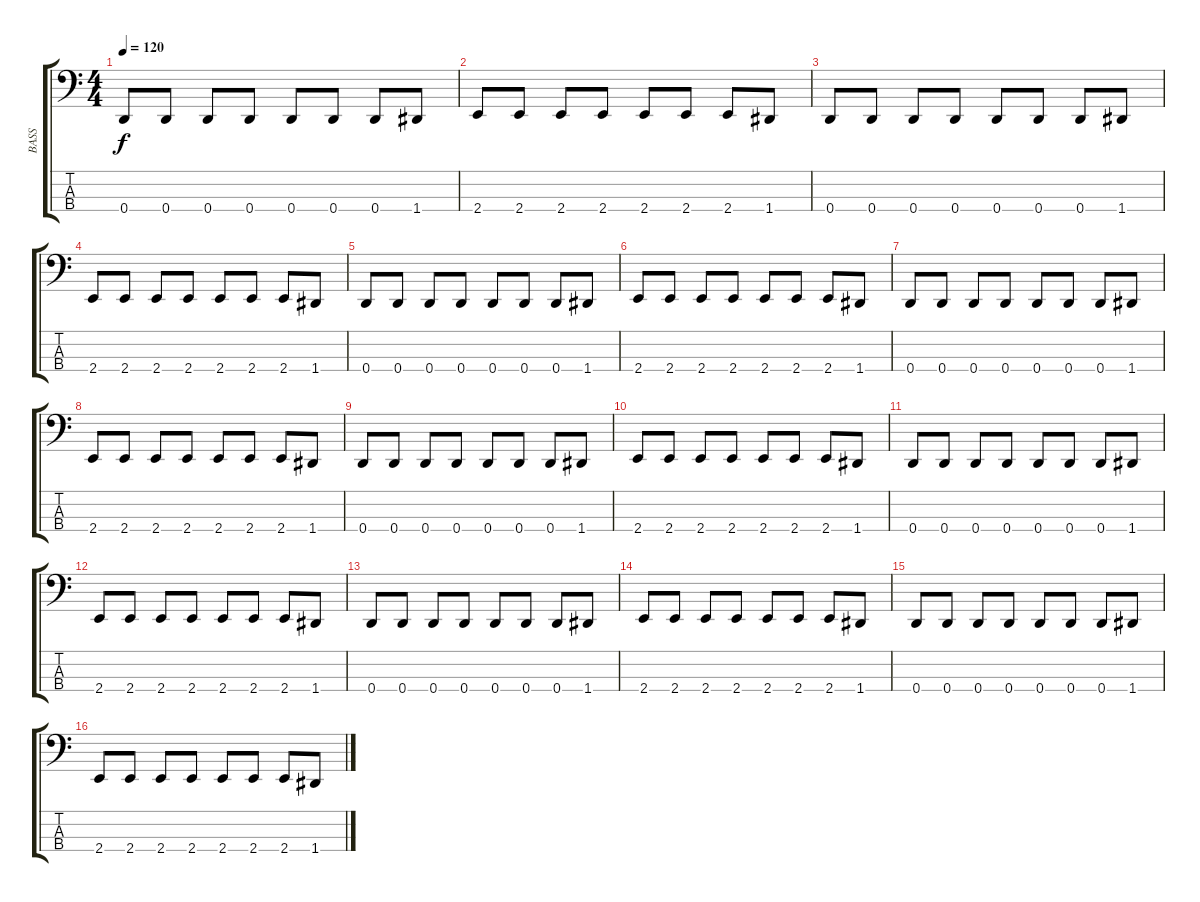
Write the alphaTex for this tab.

\track ("BASS" "BASS") {instrument electricbassfinger}
\staff {score tabs}
\tuning (F2 C2 G1 D1) {hide}
\ts (4 4)
\tempo 120
\clef f4
\ks c
0.4.8{dy f} 0.4.8 0.4.8 0.4.8 0.4.8 0.4.8 0.4.8 1.4.8 |
2.4.8 2.4.8 2.4.8 2.4.8 2.4.8 2.4.8 2.4.8 1.4.8 |
0.4.8 0.4.8 0.4.8 0.4.8 0.4.8 0.4.8 0.4.8 1.4.8 |
2.4.8 2.4.8 2.4.8 2.4.8 2.4.8 2.4.8 2.4.8 1.4.8 |
0.4.8 0.4.8 0.4.8 0.4.8 0.4.8 0.4.8 0.4.8 1.4.8 |
2.4.8 2.4.8 2.4.8 2.4.8 2.4.8 2.4.8 2.4.8 1.4.8 |
0.4.8 0.4.8 0.4.8 0.4.8 0.4.8 0.4.8 0.4.8 1.4.8 |
2.4.8 2.4.8 2.4.8 2.4.8 2.4.8 2.4.8 2.4.8 1.4.8 |
0.4.8 0.4.8 0.4.8 0.4.8 0.4.8 0.4.8 0.4.8 1.4.8 |
2.4.8 2.4.8 2.4.8 2.4.8 2.4.8 2.4.8 2.4.8 1.4.8 |
0.4.8 0.4.8 0.4.8 0.4.8 0.4.8 0.4.8 0.4.8 1.4.8 |
2.4.8 2.4.8 2.4.8 2.4.8 2.4.8 2.4.8 2.4.8 1.4.8 |
0.4.8 0.4.8 0.4.8 0.4.8 0.4.8 0.4.8 0.4.8 1.4.8 |
2.4.8 2.4.8 2.4.8 2.4.8 2.4.8 2.4.8 2.4.8 1.4.8 |
0.4.8 0.4.8 0.4.8 0.4.8 0.4.8 0.4.8 0.4.8 1.4.8 |
2.4.8 2.4.8 2.4.8 2.4.8 2.4.8 2.4.8 2.4.8 1.4.8
